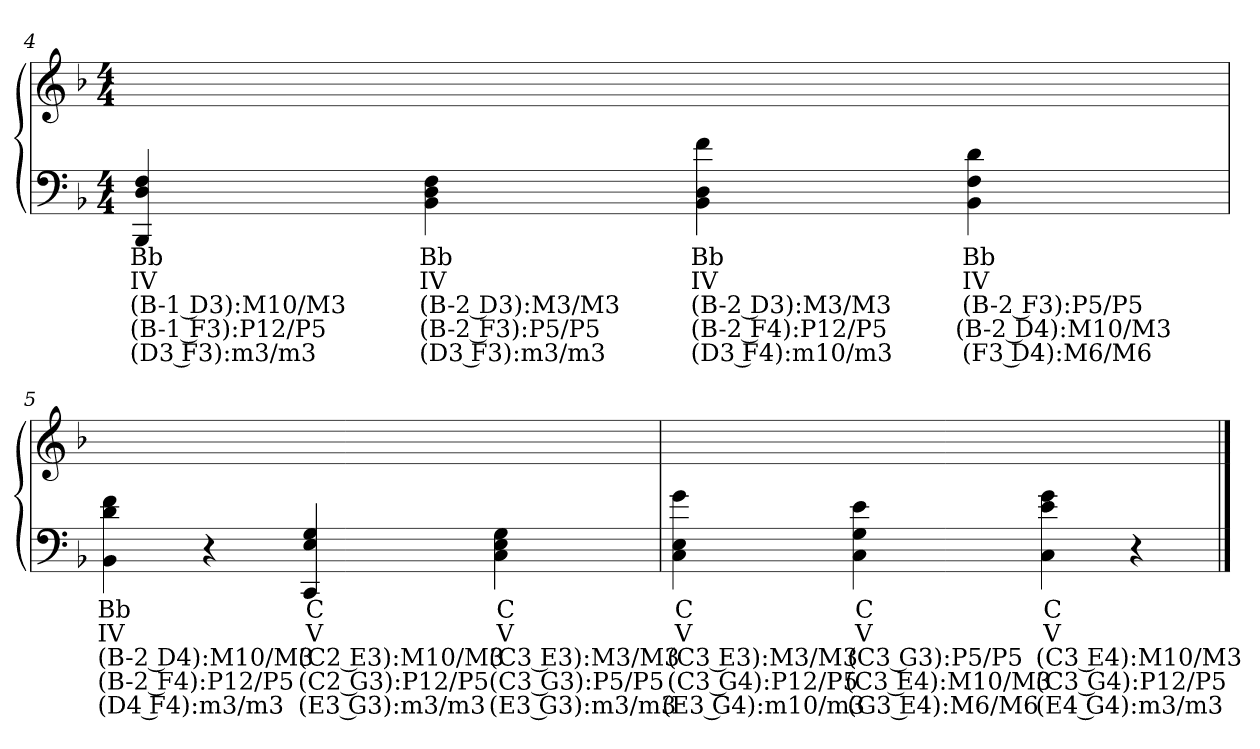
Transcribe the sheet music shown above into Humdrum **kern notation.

**kern	**text	**text	**text	**text	**text	**kern
*part2	*part2	*part2	*part2	*part2	*part2	*part1
*staff2	*staff2	*staff2	*staff2	*staff2	*staff2	*staff1
*clefF4	*	*	*	*	*	*clefG2
*k[b-]	*	*	*	*	*	*k[b-]
*F:	*	*	*	*	*	*F:
*M4/4	*	*	*	*	*	*M4/4
=4	=4	=4	=4	=4	=4	=4
4BBB- 4D 4F	Bb	IV	(B-1 D3):M10/M3	(B-1 F3):P12/P5	(D3 F3):m3/m3	1ryy
4BB- 4D 4F	Bb	IV	(B-2 D3):M3/M3	(B-2 F3):P5/P5	(D3 F3):m3/m3	.
4BB- 4D 4f	Bb	IV	(B-2 D3):M3/M3	(B-2 F4):P12/P5	(D3 F4):m10/m3	.
4BB- 4F 4d	Bb	IV	(B-2 F3):P5/P5	(B-2 D4):M10/M3	(F3 D4):M6/M6	.
=5	=5	=5	=5	=5	=5	=5
4BB- 4d 4f	Bb	IV	(B-2 D4):M10/M3	(B-2 F4):P12/P5	(D4 F4):m3/m3	1ryy
4r	.	.	.	.	.	.
4CC 4E 4G	C	V	(C2 E3):M10/M3	(C2 G3):P12/P5	(E3 G3):m3/m3	.
4C 4E 4G	C	V	(C3 E3):M3/M3	(C3 G3):P5/P5	(E3 G3):m3/m3	.
=6	=6	=6	=6	=6	=6	=6
4C 4E 4g	C	V	(C3 E3):M3/M3	(C3 G4):P12/P5	(E3 G4):m10/m3	1ryy
4C 4G 4e	C	V	(C3 G3):P5/P5	(C3 E4):M10/M3	(G3 E4):M6/M6	.
4C 4e 4g	C	V	(C3 E4):M10/M3	(C3 G4):P12/P5	(E4 G4):m3/m3	.
4r	.	.	.	.	.	.
==	==	==	==	==	==	==
*-	*-	*-	*-	*-	*-	*-
